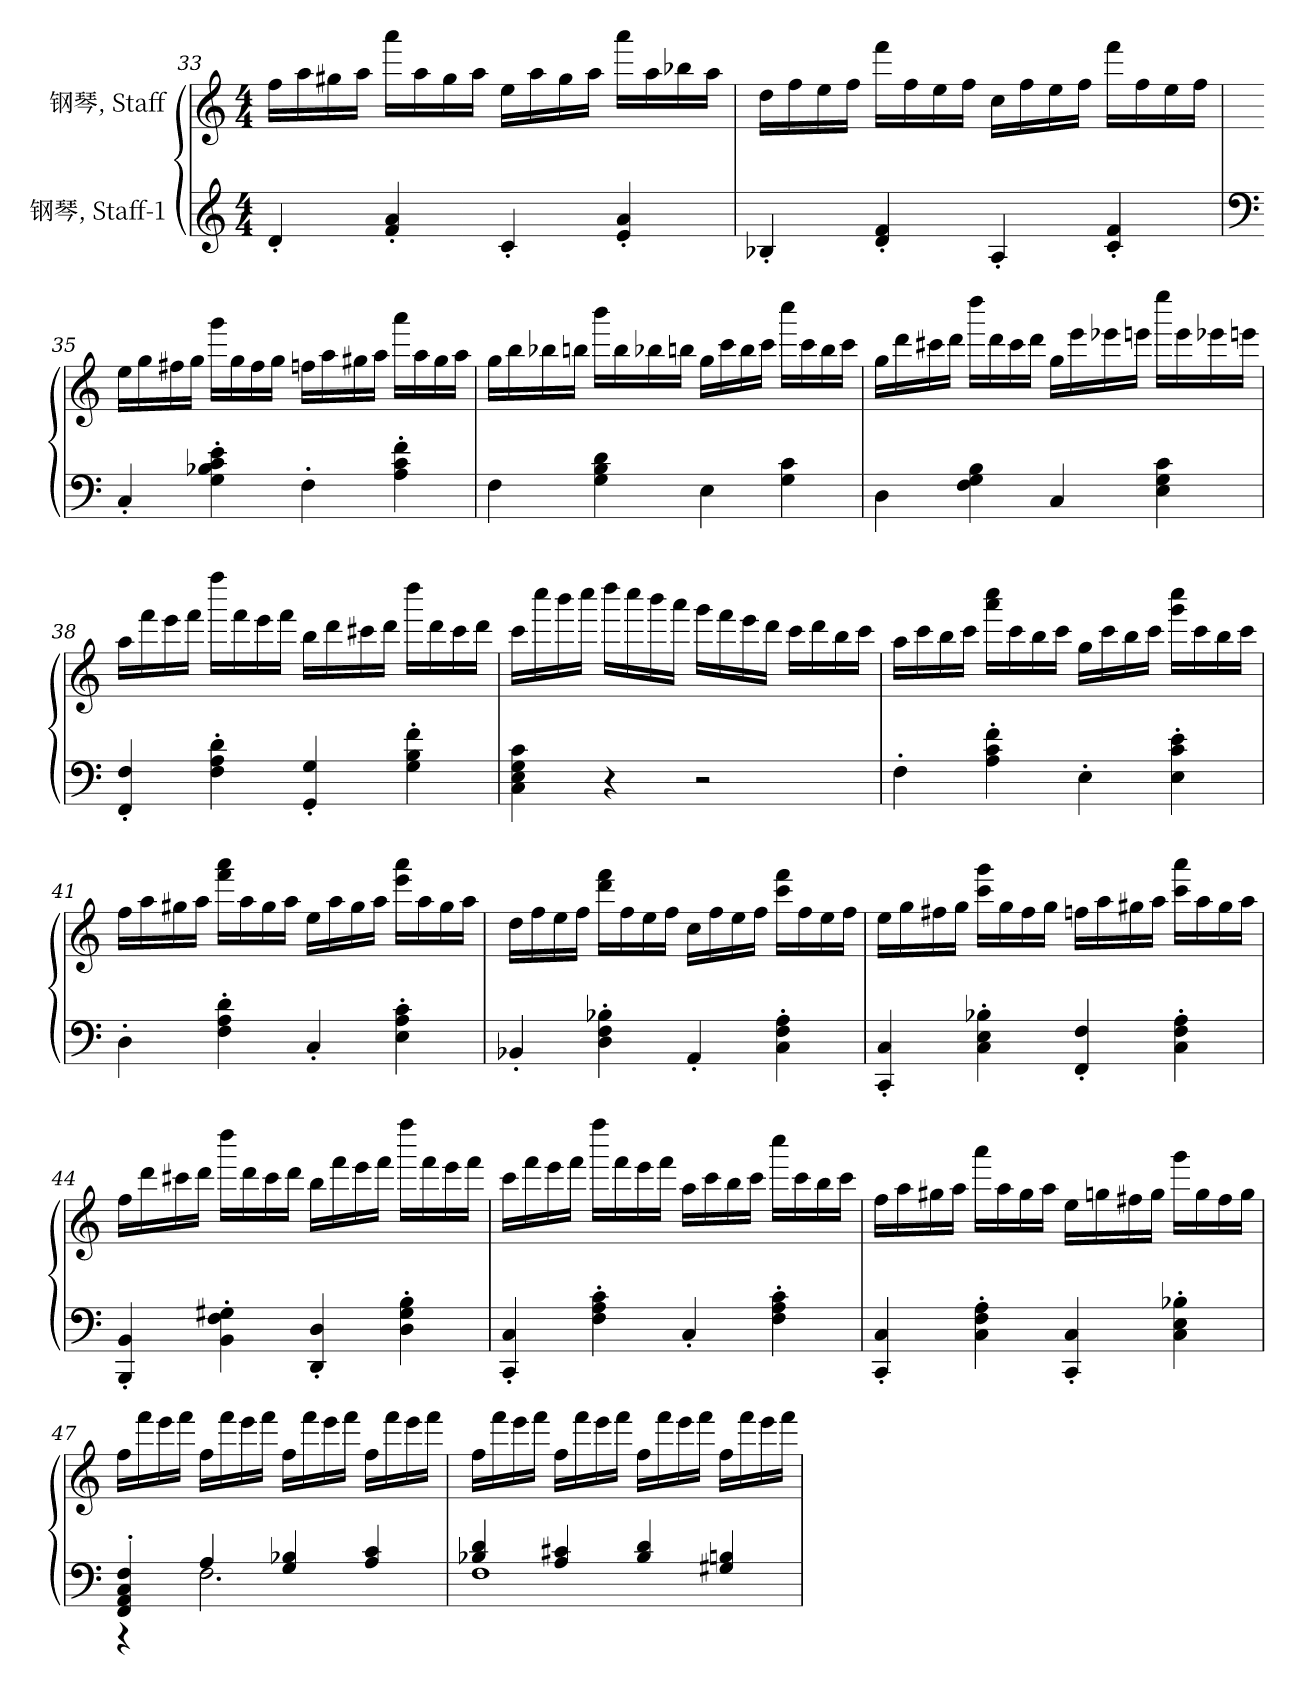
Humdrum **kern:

**kern	**kern
*part2	*part1
*staff2	*staff1
*I"钢琴, Staff-1	*I"钢琴, Staff
*clefG2	*clefG2
*k[]	*k[]
*M4/4	*M4/4
=33	=33
4d'/	16ff\LL
.	16aa\
.	16gg#X\
.	16aa\JJ
4f/' 4a/'	16aaa\LL
.	16aa\
.	16gg#\
.	16aa\JJ
4c'/	16ee\LL
.	16aa\
.	16gg#\
.	16aa\JJ
4e/' 4a/'	16aaa\LL
.	16aa\
.	16bb-X\
.	16aa\JJ
!!LO:LB:g=z
=34	=34
4B-X'/	16dd\LL
.	16ff\
.	16ee\
.	16ff\JJ
4d/' 4f/'	16fff\LL
.	16ff\
.	16ee\
.	16ff\JJ
4A'/	16cc\LL
.	16ff\
.	16ee\
.	16ff\JJ
4c/' 4f/'	16fff\LL
.	16ff\
.	16ee\
.	16ff\JJ
=35	=35
*clefF4	*
4C'/	16ee\LL
.	16gg\
.	16ff#X\
.	16gg\JJ
4G\' 4B-X\' 4c\' 4e\'	16ggg\LL
.	16gg\
.	16ff#\
.	16gg\JJ
4F'\	16ffn\LL
.	16aa\
.	16gg#X\
.	16aa\JJ
4A\' 4c\' 4f\'	16aaa\LL
.	16aa\
.	16gg#\
.	16aa\JJ
!!LO:PB:g=z
=36	=36
4F\	16gg\LL
.	16bb\
.	16bb-X\
.	16bbn\JJ
4G\ 4B\ 4d\	16bbb\LL
.	16bb\
.	16bb-X\
.	16bbn\JJ
4E\	16gg\LL
.	16ccc\
.	16bb\
.	16ccc\JJ
4G\ 4c\	16cccc\LL
.	16ccc\
.	16bb\
.	16ccc\JJ
=37	=37
4D\	16gg\LL
.	16ddd\
.	16ccc#X\
.	16ddd\JJ
4F\ 4G\ 4B\	16dddd\LL
.	16ddd\
.	16ccc#\
.	16ddd\JJ
4C/	16gg\LL
.	16eee\
.	16eee-X\
.	16eeen\JJ
4E\ 4G\ 4c\	16eeee\LL
.	16eee\
.	16eee-X\
.	16eeen\JJ
!!LO:LB:g=z
=38	=38
4FF/' 4F/'	16aa\LL
.	16fff\
.	16eee\
.	16fff\JJ
4F\' 4A\' 4d\'	16ffff\LL
.	16fff\
.	16eee\
.	16fff\JJ
4GG/' 4G/'	16bb\LL
.	16ddd\
.	16ccc#X\
.	16ddd\JJ
4G\' 4B\' 4f\'	16dddd\LL
.	16ddd\
.	16ccc#\
.	16ddd\JJ
=39	=39
4C\ 4E\ 4G\ 4c\	16ccc\LL
.	16cccc\
.	16bbb\
.	16cccc\JJ
4r	16dddd\LL
.	16cccc\
.	16bbb\
.	16aaa\JJ
2r	16ggg\LL
.	16fff\
.	16eee\
.	16ddd\JJ
.	16ccc\LL
.	16ddd\
.	16bb\
.	16ccc\JJ
!!LO:LB:g=z
=40	=40
4F'\	16aa\LL
.	16ccc\
.	16bb\
.	16ccc\JJ
4A\' 4c\' 4f\'	16aaa\ 16cccc\LL
.	16ccc\
.	16bb\
.	16ccc\JJ
4E'\	16gg\LL
.	16ccc\
.	16bb\
.	16ccc\JJ
4E\' 4c\' 4e\'	16ggg\ 16cccc\LL
.	16ccc\
.	16bb\
.	16ccc\JJ
=41	=41
4D'\	16ff\LL
.	16aa\
.	16gg#X\
.	16aa\JJ
4F\' 4A\' 4d\'	16fff\ 16aaa\LL
.	16aa\
.	16gg#\
.	16aa\JJ
4C'/	16ee\LL
.	16aa\
.	16gg#\
.	16aa\JJ
4E\' 4A\' 4c\'	16eee\ 16aaa\LL
.	16aa\
.	16gg#\
.	16aa\JJ
!!LO:LB:g=z
=42	=42
4BB-X'/	16dd\LL
.	16ff\
.	16ee\
.	16ff\JJ
4D\' 4F\' 4B-X\'	16ddd\ 16fff\LL
.	16ff\
.	16ee\
.	16ff\JJ
4AA'/	16cc\LL
.	16ff\
.	16ee\
.	16ff\JJ
4C\' 4F\' 4A\'	16ccc\ 16fff\LL
.	16ff\
.	16ee\
.	16ff\JJ
=43	=43
4CC/' 4C/'	16ee\LL
.	16gg\
.	16ff#X\
.	16gg\JJ
4C\' 4E\' 4B-X\'	16ccc\ 16ggg\LL
.	16gg\
.	16ff#\
.	16gg\JJ
4FF/' 4F/'	16ffn\LL
.	16aa\
.	16gg#X\
.	16aa\JJ
4C\' 4F\' 4A\'	16ccc\ 16aaa\LL
.	16aa\
.	16gg#\
.	16aa\JJ
!!LO:LB:g=z
=44	=44
4BBB/' 4BB/'	16ff\LL
.	16ddd\
.	16ccc#X\
.	16ddd\JJ
4BB\' 4F\' 4G#X\'	16dddd\LL
.	16ddd\
.	16ccc#\
.	16ddd\JJ
4DD/' 4D/'	16bb\LL
.	16fff\
.	16eee\
.	16fff\JJ
4D\' 4G#\' 4B\'	16ffff\LL
.	16fff\
.	16eee\
.	16fff\JJ
=45	=45
4CC/' 4C/'	16ccc\LL
.	16fff\
.	16eee\
.	16fff\JJ
4F\' 4A\' 4c\'	16ffff\LL
.	16fff\
.	16eee\
.	16fff\JJ
4C'/	16aa\LL
.	16ccc\
.	16bb\
.	16ccc\JJ
4F\' 4A\' 4c\'	16cccc\LL
.	16ccc\
.	16bb\
.	16ccc\JJ
!!LO:LB:g=z
=46	=46
4CC/' 4C/'	16ff\LL
.	16aa\
.	16gg#X\
.	16aa\JJ
4C\' 4F\' 4A\'	16aaa\LL
.	16aa\
.	16gg#\
.	16aa\JJ
4CC/' 4C/'	16ee\LL
.	16ggn\
.	16ff#X\
.	16gg\JJ
4C\' 4E\' 4B-X\'	16ggg\LL
.	16gg\
.	16ff#\
.	16gg\JJ
=47	=47
*^	*
4FF/' 4AA/' 4C/' 4F/'	4r	16ff\LL
.	.	16fff\
.	.	16eee\
.	.	16fff\JJ
4A/	2.F\	16ff\LL
.	.	16fff\
.	.	16eee\
.	.	16fff\JJ
4G/ 4B-X/	.	16ff\LL
.	.	16fff\
.	.	16eee\
.	.	16fff\JJ
4A/ 4c/	.	16ff\LL
.	.	16fff\
.	.	16eee\
.	.	16fff\JJ
!!LO:PB:g=z
=48	=48	=48
4B-X/ 4d/	1F	16ff\LL
.	.	16fff\
.	.	16eee\
.	.	16fff\JJ
4A/ 4c#X/	.	16ff\LL
.	.	16fff\
.	.	16eee\
.	.	16fff\JJ
4B-/ 4d/	.	16ff\LL
.	.	16fff\
.	.	16eee\
.	.	16fff\JJ
4G#X/ 4Bn/	.	16ff\LL
.	.	16fff\
.	.	16eee\
.	.	16fff\JJ
*v	*v	*
=	=
*-	*-
